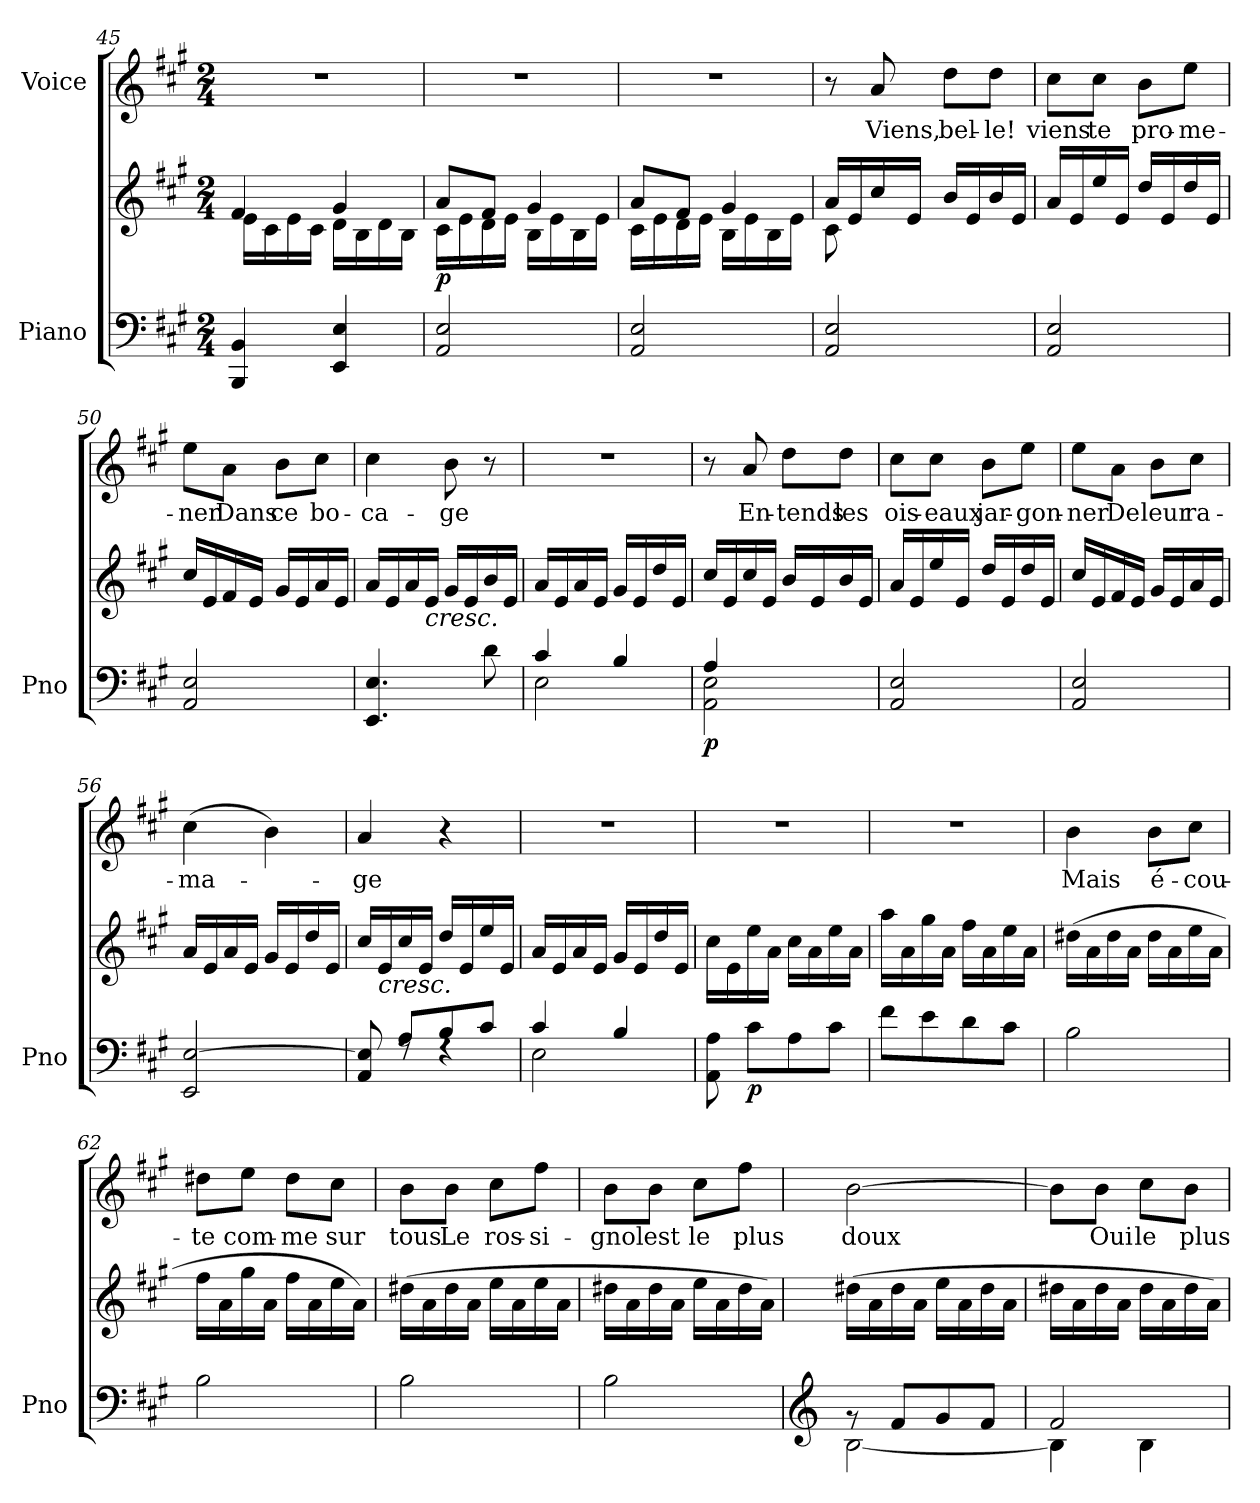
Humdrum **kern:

**kern	**kern	**dynam	**kern	**text
*part2	*part2	*part2	*part1	*part1
*staff3	*staff2	*staff2/3	*staff1	*staff1
*I"Piano	*	*	*I"Voice	*
*I'Pno	*	*	*	*
!!LO:LB:g=z
*clefF4	*clefG2	*	*clefG2	*
*k[f#c#g#]	*k[f#c#g#]	*	*k[f#c#g#]	*
*M2/4	*M2/4	*	*M2/4	*
=45	=45	=45	=45	=45
*	*^	*	*	*
4BBB/ 4BB/	4f#/	16e\LL	.	2r	.
.	.	16c#\	.	.	.
.	.	16e\	.	.	.
.	.	16c#\JJ	.	.	.
4EE/ 4E/	4g#/	16d\LL	.	.	.
.	.	16B\	.	.	.
.	.	16d\	.	.	.
.	.	16B\JJ	.	.	.
=46	=46	=46	=46	=46	=46
!	!	!	!LO:DY:b	!	!
2AA/ 2E/	8a/L	16c#\LL	p	2r	.
.	.	16e\	.	.	.
.	8f#/J	16d\	.	.	.
.	.	16e\JJ	.	.	.
.	4g#/	16B\LL	.	.	.
.	.	16e\	.	.	.
.	.	16B\	.	.	.
.	.	16e\JJ	.	.	.
=47	=47	=47	=47	=47	=47
2AA/ 2E/	8a/L	16c#\LL	.	2r	.
.	.	16e\	.	.	.
.	8f#/J	16d\	.	.	.
.	.	16e\JJ	.	.	.
.	4g#/	16B\LL	.	.	.
.	.	16e\	.	.	.
.	.	16B\	.	.	.
.	.	16e\JJ	.	.	.
=48	=48	=48	=48	=48	=48
2AA/ 2E/	16a/LL	8c#\	.	8r	.
.	16e/	.	.	.	.
!	!	!	!	!	!LO:LY:b
.	16cc#/	8ryy	.	8a/	Viens,
.	16e/JJ	.	.	.	.
!	!	!	!	!	!LO:LY:b
.	16b/LL	4ryy	.	8dd\L	bel-
.	16e/	.	.	.	.
!	!	!	!	!	!LO:LY:b
.	16b/	.	.	8dd\J	-le!
.	16e/JJ	.	.	.	.
*	*v	*v	*	*	*
!!LO:PB:g=z
=49	=49	=49	=49	=49
!	!	!	!	!LO:LY:b
2AA/ 2E/	16a/LL	.	8cc#\L	viens
.	16e/	.	.	.
!	!	!	!	!LO:LY:b
.	16ee/	.	8cc#\J	te
.	16e/JJ	.	.	.
!	!	!	!	!LO:LY:b
.	16dd/LL	.	8b\L	pro-
.	16e/	.	.	.
!	!	!	!	!LO:LY:b
.	16dd/	.	8ee\J	-me-
.	16e/JJ	.	.	.
=50	=50	=50	=50	=50
!	!	!	!	!LO:LY:b
2AA/ 2E/	16cc#/LL	.	8ee\L	-ner
.	16e/	.	.	.
!	!	!	!	!LO:LY:b
.	16f#/	.	8a\J	Dans
.	16e/JJ	.	.	.
!	!	!	!	!LO:LY:b
.	16g#/LL	.	8b\L	ce
.	16e/	.	.	.
!	!	!	!	!LO:LY:b
.	16a/	.	8cc#\J	bo-
.	16e/JJ	.	.	.
=51	=51	=51	=51	=51
!	!	!	!	!LO:LY:b
4.EE/ 4.E/	16a/LL	.	4cc#\	-ca-
.	16e/	.	.	.
.	16a/	.	.	.
!	!LO:TX:b:i:t=cresc.	!	!	!
.	16e/JJ	.	.	.
!	!	!	!	!LO:LY:b
.	16g#/LL	.	8b\	-ge
.	16e/	.	.	.
8d\	16b/	.	8r	.
.	16e/JJ	.	.	.
=52	=52	=52	=52	=52
*^	*	*	*	*
4c#/	2E\	16a/LL	.	2r	.
.	.	16e/	.	.	.
.	.	16a/	.	.	.
.	.	16e/JJ	.	.	.
4B/	.	16g#/LL	.	.	.
.	.	16e/	.	.	.
.	.	16dd/	.	.	.
.	.	16e/JJ	.	.	.
!!LO:PB:g=z
=53	=53	=53	=53	=53	=53
!	!	!	!LO:DY:b=2	!	!
4A/	2AA\ 2E\	16cc#/LL	p	8r	.
.	.	16e/	.	.	.
!	!	!	!	!	!LO:LY:b
.	.	16cc#/	.	8a/	En-
.	.	16e/JJ	.	.	.
!	!	!	!	!	!LO:LY:b
4ryy	.	16b/LL	.	8dd\L	-tends
.	.	16e/	.	.	.
!	!	!	!	!	!LO:LY:b
.	.	16b/	.	8dd\J	les
.	.	16e/JJ	.	.	.
*v	*v	*	*	*	*
=54	=54	=54	=54	=54
!	!	!	!	!LO:LY:b
2AA/ 2E/	16a/LL	.	8cc#\L	ois-
.	16e/	.	.	.
!	!	!	!	!LO:LY:b
.	16ee/	.	8cc#\J	-eaux
.	16e/JJ	.	.	.
!	!	!	!	!LO:LY:b
.	16dd/LL	.	8b\L	jar-
.	16e/	.	.	.
!	!	!	!	!LO:LY:b
.	16dd/	.	8ee\J	-gon-
.	16e/JJ	.	.	.
=55	=55	=55	=55	=55
!	!	!	!	!LO:LY:b
2AA/ 2E/	16cc#/LL	.	8ee\L	-ner
.	16e/	.	.	.
!	!	!	!	!LO:LY:b
.	16f#/	.	8a\J	De
.	16e/JJ	.	.	.
!	!	!	!	!LO:LY:b
.	16g#/LL	.	8b\L	leur
.	16e/	.	.	.
!	!	!	!	!LO:LY:b
.	16a/	.	8cc#\J	ra-
.	16e/JJ	.	.	.
=56	=56	=56	=56	=56
!	!	!	!	!LO:LY:b
2EE/ [2E/	16a/LL	.	(>4cc#\	-ma-
.	16e/	.	.	.
.	16a/	.	.	.
.	16e/JJ	.	.	.
.	16g#/LL	.	4b\)	.
.	16e/	.	.	.
.	16dd/	.	.	.
.	16e/JJ	.	.	.
!!LO:LB:g=z
=57	=57	=57	=57	=57
*^	*	*	*	*
!	!	!	!	!	!LO:LY:b
8AA/ 8E/]	8rBByy	16cc#/LL	.	4a/	-ge
!	!	!LO:TX:b:i:t=cresc.	!	!	!
.	.	16e/	.	.	.
8A/L	8rF	16cc#/	.	.	.
.	.	16e/JJ	.	.	.
8B/	4rF	16dd/LL	.	4r	.
.	.	16e/	.	.	.
8c#/J	.	16ee/	.	.	.
.	.	16e/JJ	.	.	.
=58	=58	=58	=58	=58	=58
4c#/	2E\	16a/LL	.	2r	.
.	.	16e/	.	.	.
.	.	16a/	.	.	.
.	.	16e/JJ	.	.	.
4B/	.	16g#/LL	.	.	.
.	.	16e/	.	.	.
.	.	16dd/	.	.	.
.	.	16e/JJ	.	.	.
*v	*v	*	*	*	*
=59	=59	=59	=59	=59
8AA\ 8A\	16cc#\LL	.	2r	.
.	16e\	.	.	.
!	!	!LO:DY:b=2	!	!
8c#\L	16ee\	p	.	.
.	16a\JJ	.	.	.
8A\	16cc#\LL	.	.	.
.	16a\	.	.	.
8c#\J	16ee\	.	.	.
.	16a\JJ	.	.	.
=60	=60	=60	=60	=60
8f#\L	16aa\LL	.	2r	.
.	16a\	.	.	.
8e\	16gg#\	.	.	.
.	16a\JJ	.	.	.
8d\	16ff#\LL	.	.	.
.	16a\	.	.	.
8c#\J	16ee\	.	.	.
.	16a\JJ	.	.	.
=61	=61	=61	=61	=61
!	!	!	!	!LO:LY:b
2B\	(>16dd#X\LL	.	4b\	Mais
.	16a\	.	.	.
.	16dd#\	.	.	.
.	16a\JJ	.	.	.
!	!	!	!	!LO:LY:b
.	16dd#\LL	.	8b\L	é-
.	16a\	.	.	.
!	!	!	!	!LO:LY:b
.	16ee\	.	8cc#\J	-cou-
.	16a\JJ	.	.	.
!!LO:LB:g=z
=62	=62	=62	=62	=62
!	!	!	!	!LO:LY:b
2B\	16ff#\LL	.	8dd#X\L	-te
.	16a\	.	.	.
!	!	!	!	!LO:LY:b
.	16gg#\	.	8ee\J	com-
.	16a\JJ	.	.	.
!	!	!	!	!LO:LY:b
.	16ff#\LL	.	8dd#\L	-me
.	16a\	.	.	.
!	!	!	!	!LO:LY:b
.	16ee\	.	8cc#\J	sur
.	16a\JJ)	.	.	.
=63	=63	=63	=63	=63
!	!	!	!	!LO:LY:b
2B\	(>16dd#X\LL	.	8b\L	tous
.	16a\	.	.	.
!	!	!	!	!LO:LY:b
.	16dd#\	.	8b\J	Le
.	16a\JJ	.	.	.
!	!	!	!	!LO:LY:b
.	16ee\LL	.	8cc#\L	ros-
.	16a\	.	.	.
!	!	!	!	!LO:LY:b
.	16ee\	.	8ff#\J	-si-
.	16a\JJ	.	.	.
=64	=64	=64	=64	=64
!	!	!	!	!LO:LY:b
2B\	16dd#X\LL	.	8b\L	-gnol
.	16a\	.	.	.
!	!	!	!	!LO:LY:b
.	16dd#\	.	8b\J	est
.	16a\JJ	.	.	.
!	!	!	!	!LO:LY:b
.	16ee\LL	.	8cc#\L	le
.	16a\	.	.	.
!	!	!	!	!LO:LY:b
.	16dd#\	.	8ff#\J	plus
.	16a\JJ)	.	.	.
=65	=65	=65	=65	=65
*clefG2	*	*	*	*
*^	*	*	*	*
!	!	!	!	!	!LO:LY:b
8rg	[2B\	(>16dd#X\LL	.	[2b\	doux
.	.	16a\	.	.	.
8f#/L	.	16dd#\	.	.	.
.	.	16a\JJ	.	.	.
8g#/	.	16ee\LL	.	.	.
.	.	16a\	.	.	.
8f#/J	.	16dd#\	.	.	.
.	.	16a\JJ	.	.	.
!!LO:LB:g=z
=66	=66	=66	=66	=66	=66
2f#/	4B\]	16dd#X\LL	.	8b\L]	.
.	.	16a\	.	.	.
!	!	!	!	!	!LO:LY:b
.	.	16dd#\	.	8b\J	Oui
.	.	16a\JJ	.	.	.
!	!	!	!	!	!LO:LY:b
.	4B\	16dd#\LL	.	8cc#\L	le
.	.	16a\	.	.	.
!	!	!	!	!	!LO:LY:b
.	.	16dd#\	.	8b\J	plus
.	.	16a\JJ)	.	.	.
*v	*v	*	*	*	*
=	=	=	=	=
*-	*-	*-	*-	*-
